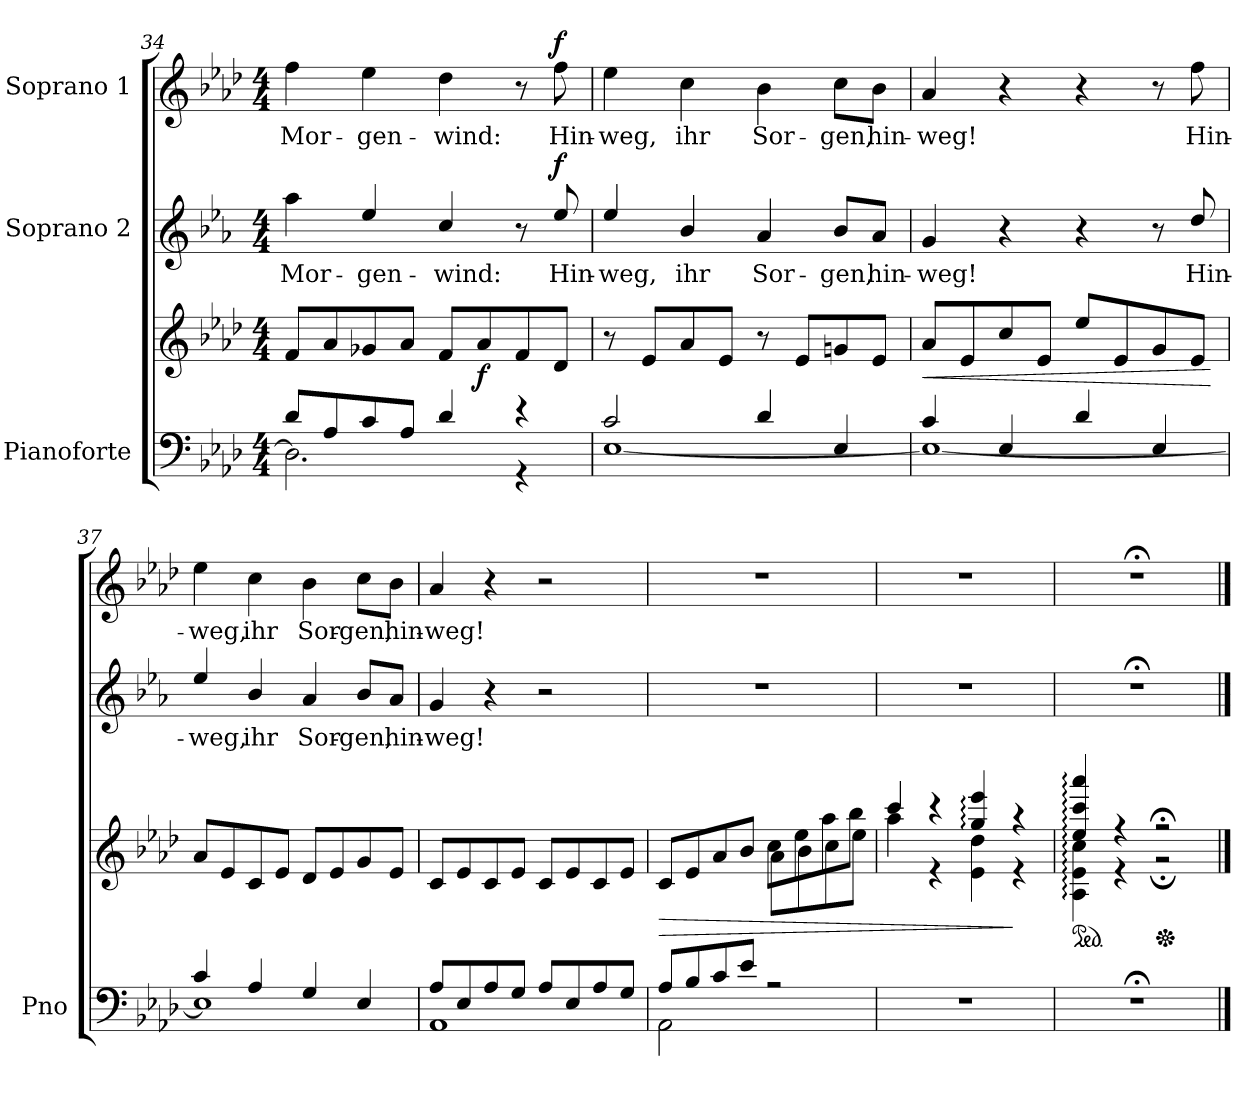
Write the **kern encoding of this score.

**kern	**kern	**dynam	**kern	**text	**dynam	**kern	**text	**dynam
*part3	*part3	*part3	*part2	*part2	*part2	*part1	*part1	*part1
*staff4	*staff3	*staff3/4	*staff2	*staff2	*staff2	*staff1	*staff1	*staff1
*I"Pianoforte	*	*	*I"Soprano 2	*	*	*I"Soprano 1	*	*
*I'Pno	*	*	*	*	*	*	*	*
!!LO:LB:g=z
*clefF4	*clefG2	*	*clefG2	*	*	*clefG2	*	*
*	*	*	*ITrd4c7	*	*	*	*	*
*k[b-e-a-d-]	*k[b-e-a-d-]	*	*k[b-e-a-d-]	*	*	*k[b-e-a-d-]	*	*
*M4/4	*M4/4	*	*M4/4	*	*	*M4/4	*	*
=34	=34	=34	=34	=34	=34	=34	=34	=34
*^	*	*	*	*	*	*	*	*
!	!	!	!	!	!LO:LY:b	!	!	!LO:LY:b	!
8d-/L	2.D-\]	8f/L	.	4dd-\	Mor-	.	4ff\	Mor-	.
8A-/	.	8a-/	.	.	.	.	.	.	.
!	!	!	!	!	!LO:LY:b	!	!	!LO:LY:b	!
8c/	.	8g-X/	.	4a-/	-gen-	.	4ee-\	-gen-	.
8A-/J	.	8a-/J	.	.	.	.	.	.	.
!	!	!	!	!	!LO:LY:b	!	!	!LO:LY:b	!
4d-/	.	8f/L	.	4f/	-wind:	.	4dd-\	-wind:	.
!	!	!	!LO:DY:b	!	!	!	!	!	!
.	.	8a-/	f	.	.	.	.	.	.
4r	4r	8f/	.	8r	.	.	8r	.	.
!	!	!	!	!	!LO:LY:b	!LO:DY:a	!	!LO:LY:b	!LO:DY:a
.	.	8d-/J	.	8a-/	Hin-	f	8ff\	Hin-	f
=35	=35	=35	=35	=35	=35	=35	=35	=35	=35
!	!	!	!	!	!LO:LY:b	!	!	!LO:LY:b	!
2c/	[1E-	8r	.	4a-/	-weg,	.	4ee-\	-weg,	.
.	.	8e-/L	.	.	.	.	.	.	.
!	!	!	!	!	!LO:LY:b	!	!	!LO:LY:b	!
.	.	8a-/	.	4e-/	ihr	.	4cc\	ihr	.
.	.	8e-/J	.	.	.	.	.	.	.
!	!	!	!	!	!LO:LY:b	!	!	!LO:LY:b	!
4d-/	.	8r	.	4d-/	Sor-	.	4b-\	Sor-	.
.	.	8e-/L	.	.	.	.	.	.	.
!	!	!	!	!	!LO:LY:b	!	!	!LO:LY:b	!
4E-/	.	8gn/	.	8e-/L	-gen,	.	8cc\L	-gen,	.
!	!	!	!	!	!LO:LY:b	!	!	!LO:LY:b	!
.	.	8e-/J	.	8d-/J	hin-	.	8b-\J	hin-	.
=36	=36	=36	=36	=36	=36	=36	=36	=36	=36
!	!	!	!LO:HP:b	!	!LO:LY:b	!	!	!LO:LY:b	!
4c/	1E-_	8a-/L	<	4c/	-weg!	.	4a-/	-weg!	.
.	.	8e-/	.	.	.	.	.	.	.
4E-/	.	8cc/	.	4r	.	.	4r	.	.
.	.	8e-/J	.	.	.	.	.	.	.
4d-/	.	8ee-/L	.	4r	.	.	4r	.	.
.	.	8e-/	.	.	.	.	.	.	.
4E-/	.	8g/	.	8r	.	.	8r	.	.
!	!	!	!	!	!LO:LY:b	!	!	!LO:LY:b	!
.	.	8e-/J	.	8g/	Hin-	.	8ff\	Hin-	.
*v	*v	*	*	*	*	*	*	*	*
.	.	[	.	.	.	.	.	.
!!LO:LB:g=z
=37	=37	=37	=37	=37	=37	=37	=37	=37
*^	*	*	*	*	*	*	*	*
!	!	!	!	!	!LO:LY:b	!	!	!LO:LY:b	!
4c/	1E-]	8a-/L	.	4a-/	-weg,	.	4ee-\	-weg,	.
.	.	8e-/	.	.	.	.	.	.	.
!	!	!	!	!	!LO:LY:b	!	!	!LO:LY:b	!
4A-/	.	8c/	.	4e-/	ihr	.	4cc\	ihr	.
.	.	8e-/J	.	.	.	.	.	.	.
!	!	!	!	!	!LO:LY:b	!	!	!LO:LY:b	!
4G/	.	8d-/L	.	4d-/	Sor-	.	4b-\	Sor-	.
.	.	8e-/	.	.	.	.	.	.	.
!	!	!	!	!	!LO:LY:b	!	!	!LO:LY:b	!
4E-/	.	8g/	.	8e-/L	-gen,	.	8cc\L	-gen,	.
!	!	!	!	!	!LO:LY:b	!	!	!LO:LY:b	!
.	.	8e-/J	.	8d-/J	hin-	.	8b-\J	hin-	.
=38	=38	=38	=38	=38	=38	=38	=38	=38	=38
!	!	!	!	!	!LO:LY:b	!	!	!LO:LY:b	!
8A-/L	1AA-	8c/L	.	4c/	-weg!	.	4a-/	-weg!	.
8E-/	.	8e-/	.	.	.	.	.	.	.
8A-/	.	8c/	.	4r	.	.	4r	.	.
8G/J	.	8e-/J	.	.	.	.	.	.	.
8A-/L	.	8c/L	.	2r	.	.	2r	.	.
8E-/	.	8e-/	.	.	.	.	.	.	.
8A-/	.	8c/	.	.	.	.	.	.	.
8G/J	.	8e-/J	.	.	.	.	.	.	.
=39	=39	=39	=39	=39	=39	=39	=39	=39	=39
!	!	!	!LO:HP:b	!	!	!	!	!	!
*	*	*^	*	*	*	*	*	*	*
*	*	*	*^	*	*	*	*	*	*	*
8A-/L	2AA-\	8c/L	2rcyy	2ryy	>	1r	.	.	1r	.	.
8B-/	.	8e-/	.	.	.	.	.	.	.	.	.
8c/	.	8a-/	.	.	.	.	.	.	.	.	.
8e-/J	.	8b-/J	.	.	.	.	.	.	.	.	.
2ryy	2rA	8cc\L	2ryy	8a-\L	.	.	.	.	.	.	.
.	.	8ee-\	.	8b-\	.	.	.	.	.	.	.
.	.	8aa-\	.	8cc\	.	.	.	.	.	.	.
.	.	8bb-\J	.	8ee-\J	.	.	.	.	.	.	.
*v	*v	*	*	*	*	*	*	*	*	*	*
*	*	*v	*v	*	*	*	*	*	*	*
=40	=40	=40	=40	=40	=40	=40	=40	=40	=40
1r	4ccc/	4aa-\	.	1r	.	.	1r	.	.
.	4r	4r	.	.	.	.	.	.	.
.	4gg/: 4eee-/:	4e-\ 4dd-\	.	.	.	.	.	.	.
.	4r	4r	]	.	.	.	.	.	.
=41	=41	=41	=41	=41	=41	=41	=41	=41	=41
*	*ped	*	*	*	*	*	*	*	*
1r;<	4ee-/: 4ccc/: 4aaa-/:	4A-\: 4e-\: 4cc\:	.	1r;<	.	.	1r;<	.	.
.	4r	4r	.	.	.	.	.	.	.
*	*Xped	*	*	*	*	*	*	*	*
.	2r;<	2r;	.	.	.	.	.	.	.
*	*v	*v	*	*	*	*	*	*	*
==	==	==	==	==	==	==	==	==
*-	*-	*-	*-	*-	*-	*-	*-	*-
